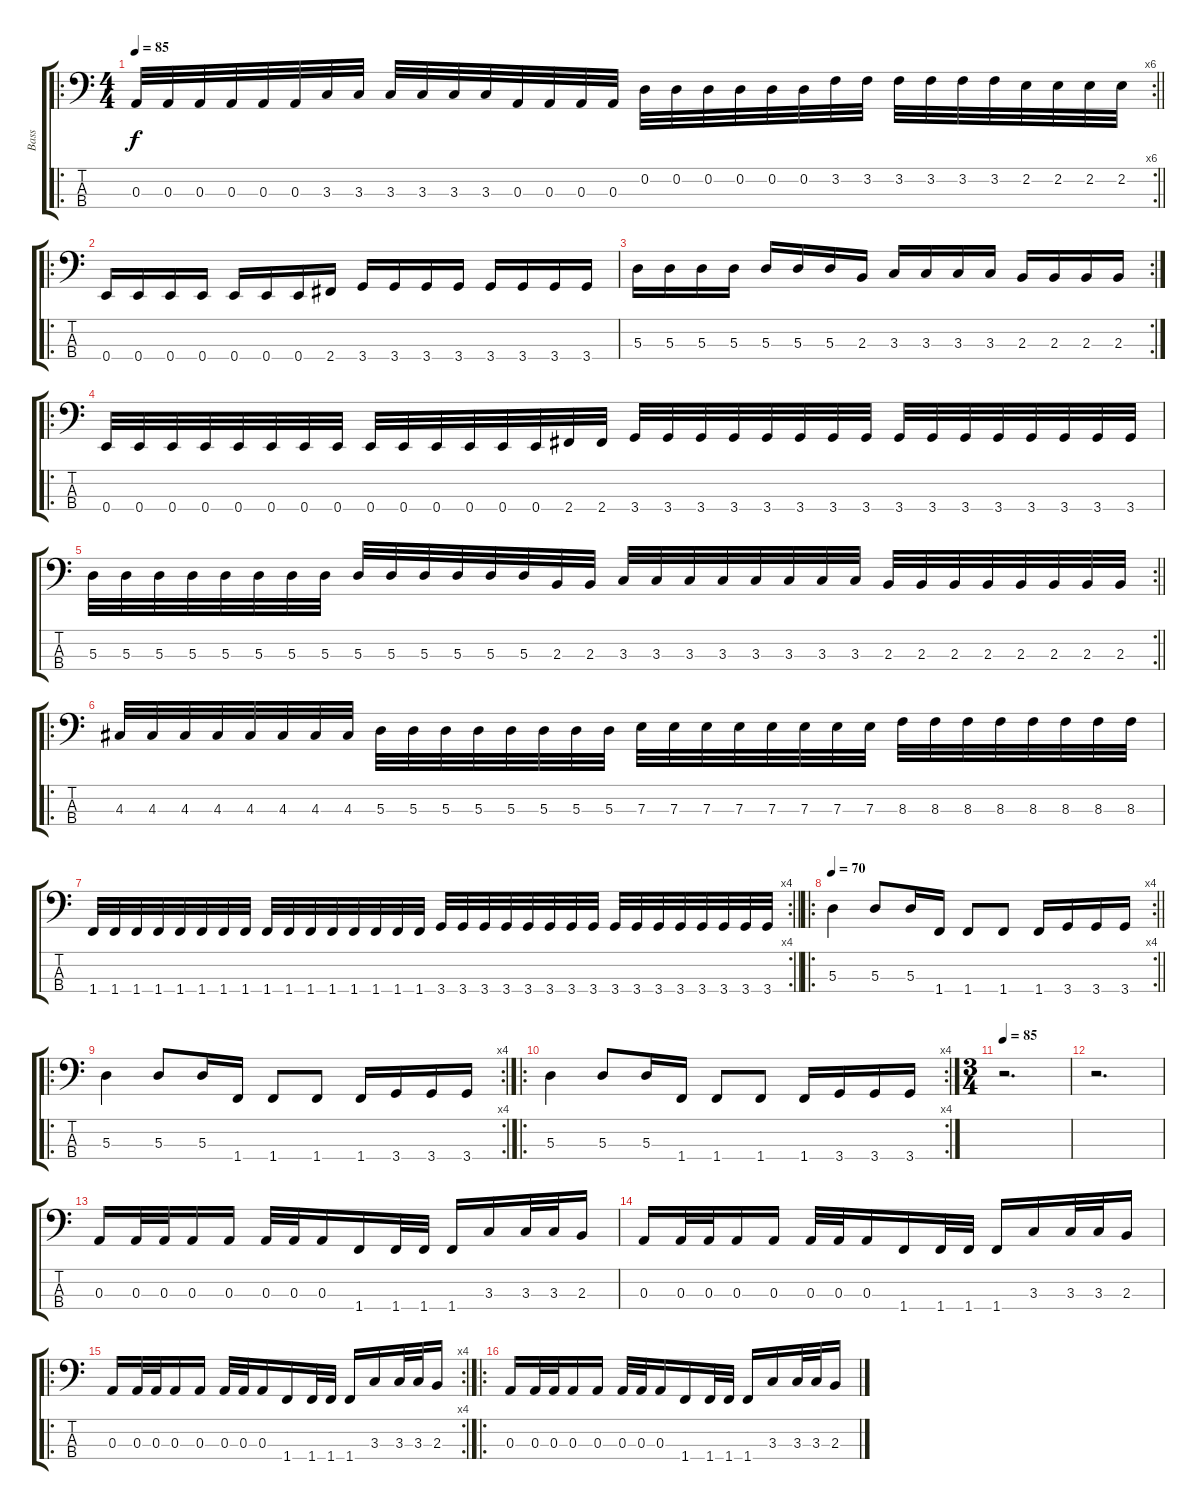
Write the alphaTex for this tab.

\track ("Bass" "Bass") {instrument electricbassfinger}
\staff {score tabs}
\tuning (G2 D2 A1 E1) {hide}
\ro
\rc 6
\ts (4 4)
\tempo 85
\clef f4
\barLineRight lightlight
\ks c
0.3.32{dy f} 0.3.32 0.3.32 0.3.32 0.3.32 0.3.32 3.3.32 3.3.32 3.3.32 3.3.32 3.3.32 3.3.32 0.3.32 0.3.32 0.3.32 0.3.32 0.2.32 0.2.32 0.2.32 0.2.32 0.2.32 0.2.32 3.2.32 3.2.32 3.2.32 3.2.32 3.2.32 3.2.32 2.2.32 2.2.32 2.2.32 2.2.32 |
\ro
0.4.16 0.4.16 0.4.16 0.4.16 0.4.16 0.4.16 0.4.16 2.4.16 3.4.16 3.4.16 3.4.16 3.4.16 3.4.16 3.4.16 3.4.16 3.4.16 |
\rc 2
5.3.16 5.3.16 5.3.16 5.3.16 5.3.16 5.3.16 5.3.16 2.3.16 3.3.16 3.3.16 3.3.16 3.3.16 2.3.16 2.3.16 2.3.16 2.3.16 |
\ro
0.4.32 0.4.32 0.4.32 0.4.32 0.4.32 0.4.32 0.4.32 0.4.32 0.4.32 0.4.32 0.4.32 0.4.32 0.4.32 0.4.32 2.4.32 2.4.32 3.4.32 3.4.32 3.4.32 3.4.32 3.4.32 3.4.32 3.4.32 3.4.32 3.4.32 3.4.32 3.4.32 3.4.32 3.4.32 3.4.32 3.4.32 3.4.32 |
\rc 2
\barLineRight lightlight
5.3.32 5.3.32 5.3.32 5.3.32 5.3.32 5.3.32 5.3.32 5.3.32 5.3.32 5.3.32 5.3.32 5.3.32 5.3.32 5.3.32 2.3.32 2.3.32 3.3.32 3.3.32 3.3.32 3.3.32 3.3.32 3.3.32 3.3.32 3.3.32 2.3.32 2.3.32 2.3.32 2.3.32 2.3.32 2.3.32 2.3.32 2.3.32 |
\ro
4.3.32 4.3.32 4.3.32 4.3.32 4.3.32 4.3.32 4.3.32 4.3.32 5.3.32 5.3.32 5.3.32 5.3.32 5.3.32 5.3.32 5.3.32 5.3.32 7.3.32 7.3.32 7.3.32 7.3.32 7.3.32 7.3.32 7.3.32 7.3.32 8.3.32 8.3.32 8.3.32 8.3.32 8.3.32 8.3.32 8.3.32 8.3.32 |
\rc 4
\barLineRight lightlight
1.4.32 1.4.32 1.4.32 1.4.32 1.4.32 1.4.32 1.4.32 1.4.32 1.4.32 1.4.32 1.4.32 1.4.32 1.4.32 1.4.32 1.4.32 1.4.32 3.4.32 3.4.32 3.4.32 3.4.32 3.4.32 3.4.32 3.4.32 3.4.32 3.4.32 3.4.32 3.4.32 3.4.32 3.4.32 3.4.32 3.4.32 3.4.32 |
\ro
\rc 4
\tempo 70
\barLineRight lightlight
5.3.4 5.3.8 5.3.16 1.4.16 1.4.8 1.4.8 1.4.16 3.4.16 3.4.16 3.4.16 |
\ro
\rc 4
5.3.4 5.3.8 5.3.16 1.4.16 1.4.8 1.4.8 1.4.16 3.4.16 3.4.16 3.4.16 |
\ro
\rc 4
5.3.4 5.3.8 5.3.16 1.4.16 1.4.8 1.4.8 1.4.16 3.4.16 3.4.16 3.4.16 |
\ts (3 4)
\tempo 85
r.2{d} |
r.2{d} |
0.3.16 0.3.32 0.3.32 0.3.16 0.3.16 0.3.32 0.3.32 0.3.16 1.4.16 1.4.32 1.4.32 1.4.16 3.3.16 3.3.32 3.3.32 2.3.16 |
0.3.16 0.3.32 0.3.32 0.3.16 0.3.16 0.3.32 0.3.32 0.3.16 1.4.16 1.4.32 1.4.32 1.4.16 3.3.16 3.3.32 3.3.32 2.3.16 |
\ro
\rc 4
0.3.16 0.3.32 0.3.32 0.3.16 0.3.16 0.3.32 0.3.32 0.3.16 1.4.16 1.4.32 1.4.32 1.4.16 3.3.16 3.3.32 3.3.32 2.3.16 |
\ro
0.3.16 0.3.32 0.3.32 0.3.16 0.3.16 0.3.32 0.3.32 0.3.16 1.4.16 1.4.32 1.4.32 1.4.16 3.3.16 3.3.32 3.3.32 2.3.16
